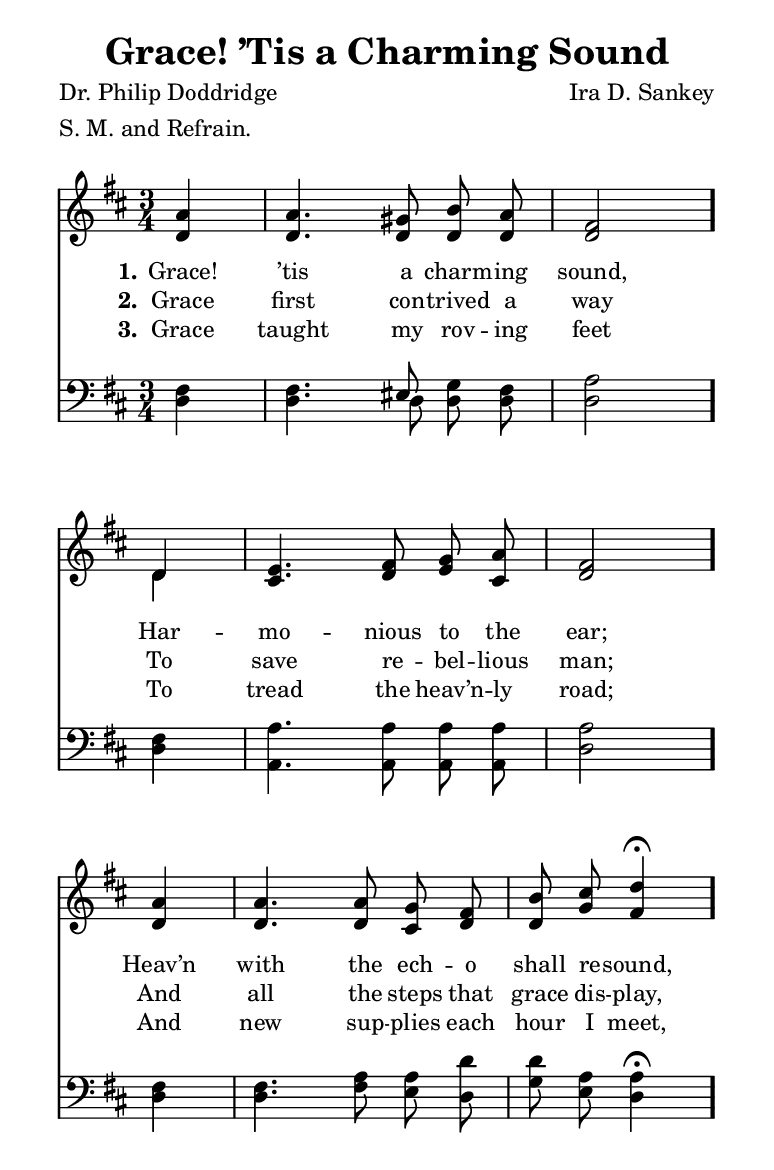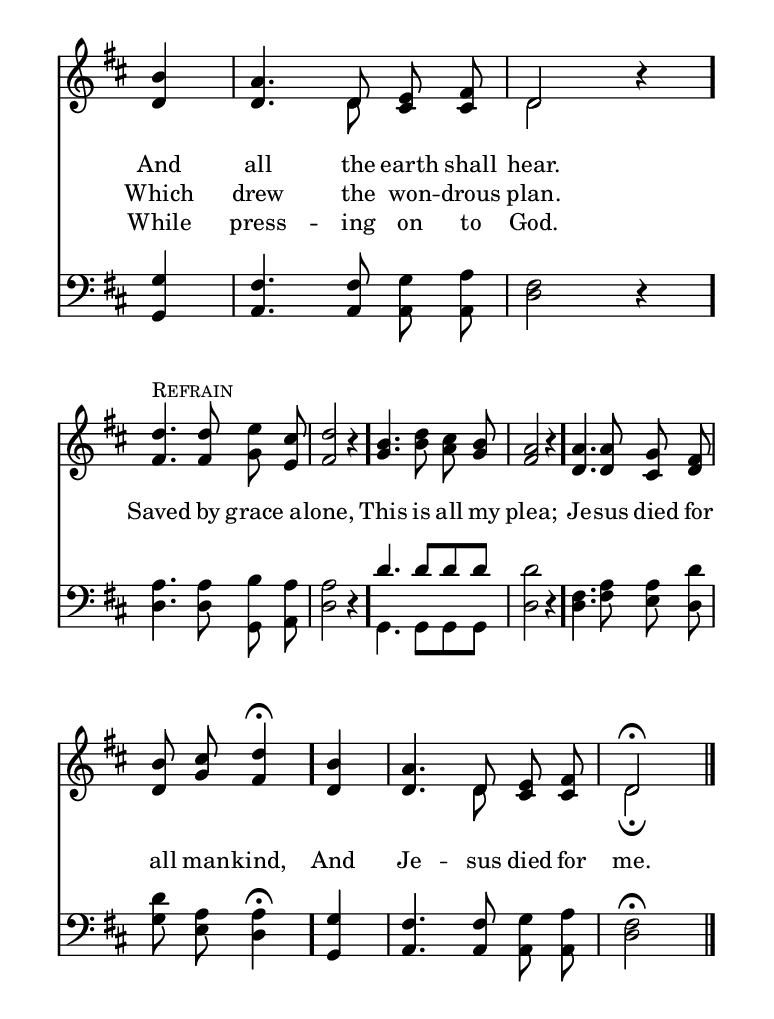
\include "common/global.ily"
\paper {
  \include "common/paper.ily"
  %ragged-bottom = ##t
  ragged-last-bottom = ##t
  %systems-per-page = ##f
  %page-count = ##f
}

\header{
  hymnnumber = "13"
  title = "Grace! ’Tis a Charming Sound"
  tunename = ""
  meter = "S. M. and Refrain."
  poet = "Dr. Philip Doddridge"
  composer = "Ira D. Sankey"
  %copyright = ""
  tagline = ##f
}

phraseA = { c4. c8 c8 c8 | c2 }
% for fermata in MIDI
% TODO make four fermatas (in typesetting) two
ta = { \tempo 4=80 }
tb = { \tempo 4=40 }

patternA = { \ta c4           | c4. c8 c8 c8 | c2           } % Line 1, 2
patternB = { \ta c4. c8 c8 c8 | c8 c8 \tb c4 \fermata } % Refrain line 3
patternC = { \ta c4           | \patternB                   } % Line 3
patternD = { \ta c4. c8 c8 c8 | c2 c4                       } % Refrain line 1, 2
patternE = { \ta c4           | \patternD                   } % Line 4
patternF = { \ta c4           | c4. c8 c8 c8 | \tb c2 \fermata } % Refrain line 4

global = {
  \include "common/overrides.ily"
  \override Staff.TimeSignature.style = #'numbered
  \time 3/4
  \override Score.MetronomeMark.transparent = ##t % hide all fermata changes too
  \ta
  \key d \major
  \partial 4
  \autoBeamOff
}

notesSoprano = {
\global
\relative c'' {

  \changePitch \patternA { a | a gis b a  | fis     }
  \changePitch \patternA { d | e fis g a  | fis     }
  \changePitch \patternC { a | a a g fis  | b cis d }
  \changePitch \patternE { b | a d, e fis | d r     }

  << s^\markup { \small \caps "Refrain" }
  \changePitch \patternD {     d' d e cis | d r       } >>
  \changePitch \patternD {     b d cis b  | a r       }
  \changePitch \patternB {     a a g fis  | b cis d   }
  \changePitch \patternF { b | a d, e fis | d         }

  \bar "|."

}
}

notesAlto = {
\global
\relative e' {

  \changePitch \patternA { d | d d d d     | d       }
  \changePitch \patternA { d | cis d e cis | d       }
  \changePitch \patternC { d | d d cis d   | d g fis }
  \changePitch \patternE { d | d d cis cis | d r     }

  \changePitch \patternD {     fis fis g e | fis r   }
  \changePitch \patternD {     g b a g     | fis r   }
  \changePitch \patternB {     d d cis d   | d g fis }
  \changePitch \patternF { d | d d cis cis | d       }

}
}

notesTenor = {
\global
\relative a {

  \changePitch \patternA { fis | fis eis g fis | a     }
  \changePitch \patternA { fis | a a a a       | a     }
  \changePitch \patternC { fis | fis a a d     | d a a }
  \changePitch \patternE { g   | fis fis g a   | fis r }

  \changePitch \patternD {     a a b a     | a r   }
  \changePitch \patternD {     d d d d     | d r   }
  \changePitch \patternB {     fis, a a d  | d a a }
  \changePitch \patternF { g | fis fis g a | fis   }

}
}

notesBass = {
\global
\relative f {

  \changePitch \patternA { d  | d d d d   | d     }
  \changePitch \patternA { d  | a a a a   | d     }
  \changePitch \patternC { d  | d fis e d | g e d }
  \changePitch \patternE { g, | a a a a   | d r   }

  \changePitch \patternD {      d d g, a  | d r   }
  \changePitch \patternD {      g, g g g  | d' r  }
  \changePitch \patternB {      d fis e d | g e d }
  \changePitch \patternF { g, | a a a a   | d     }

}
}

Refrain = \lyricmode {

Saved by grace a -- lone, \bar "."
This is all my plea; \bar "."
Je -- sus died for all man -- kind, \bar "."
And Je -- sus died for me. \bar "."

}

wordsA = \lyricmode {
\set stanza = "1."

Grace! ’tis a charm -- ing sound, \bar "."
Har -- mo -- nious to the ear; \bar "." \break
Heav’n with the ech -- o shall re -- sound, \bar "."
And all the earth shall hear. \bar "." \break

}

wordsB = \lyricmode {
\set stanza = "2."

Grace first con -- trived a way
To save re -- bel -- lious man;
And all the steps that grace dis -- play,
Which drew the won -- drous plan.

\Refrain

}

wordsC = \lyricmode {
\set stanza = "3."

Grace taught my rov -- ing feet
To tread the heav’n -- ly road;
And new sup -- plies each hour I meet,
While press -- ing on to God.

}


\score {
  \context ChoirStaff <<
    \context Staff = upper <<
      \set ChoirStaff.systemStartDelimiter = #'SystemStartBar
      \set ChoirStaff.printPartCombineTexts = ##f
      \partcombine #'(2 . 9) \notesSoprano \notesAlto
      \context NullVoice = sopranos { \voiceOne << \notesSoprano >> }
      \context NullVoice = altos { \voiceTwo << \notesAlto >> }
      \context Lyrics = one   \lyricsto sopranos \wordsA
      \context Lyrics = two   \lyricsto sopranos \wordsB
      \context Lyrics = three \lyricsto sopranos \wordsC
      %\context Lyrics = four  \lyricsto sopranos \wordsD
      %\context Lyrics = five  \lyricsto sopranos \wordsE
    >>
    \context Staff = men <<
      \clef bass
      \set ChoirStaff.printPartCombineTexts = ##f
      \partcombine #'(2 . 9) \notesTenor \notesBass
      \context NullVoice = tenors { \voiceOne << \notesTenor >> }
      \context NullVoice = basses { \voiceTwo << \notesBass >> }
    >>
  >>
  \layout {
    \include "common/layout.ily"
  }
  \midi{
    \include "common/midi.ily"
  }
}

\version "2.19.49"  % necessary for upgrading to future LilyPond versions.

% vi:set et ts=2 sw=2 ai nocindent syntax=lilypond:
